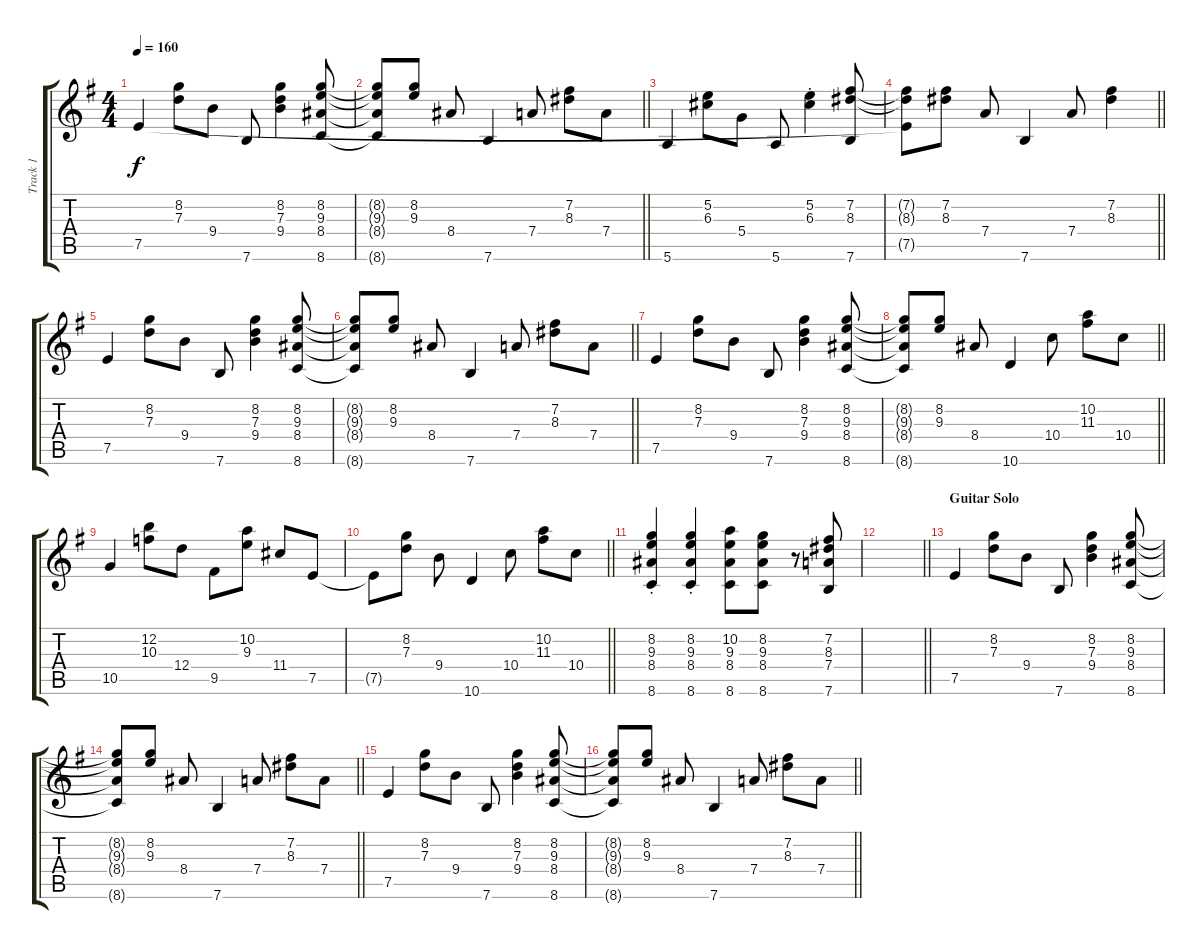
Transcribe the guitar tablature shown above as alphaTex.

\track ("Track 1" "Track 1") {instrument acousticguitarnylon}
\staff {score tabs}
\tuning (E4 B3 G3 D3 A2 E2) {hide}
\ts (4 4)
\tempo 160
\clef g2
\ks g
7.5.4{dy f} (8.2 7.3).8 9.4.8 7.6.8 (8.2 7.3 9.4).4 (8.2 9.3 8.4 8.6).8 |
\barLineRight lightlight
(8.2{t} 9.3{t} 8.4{t} 8.6{t}).8 (8.2 9.3).8 8.4.8 7.6.4 7.4.8 (7.2 8.3).8 7.4.8 |
5.6.4 (5.2 6.3).8 5.4.8 5.6.8 (5.2{st} 6.3{st}).4 (7.2 8.3 7.6).8 |
\barLineRight lightlight
(7.2{t} 8.3{t} 7.5{t}).8 (7.2 8.3).8 7.4.8 7.6.4 7.4.8 (7.2 8.3).4 |
7.5.4 (8.2 7.3).8 9.4.8 7.6.8 (8.2 7.3 9.4).4 (8.2 9.3 8.4 8.6).8 |
\barLineRight lightlight
(8.2{t} 9.3{t} 8.4{t} 8.6{t}).8 (8.2 9.3).8 8.4.8 7.6.4 7.4.8 (7.2 8.3).8 7.4.8 |
7.5.4 (8.2 7.3).8 9.4.8 7.6.8 (8.2 7.3 9.4).4 (8.2 9.3 8.4 8.6).8 |
\barLineRight lightlight
(8.2{t} 9.3{t} 8.4{t} 8.6{t}).8 (8.2 9.3).8 8.4.8 10.6.4 10.4.8 (10.2 11.3).8 10.4.8 |
10.5.4 (12.2 10.3).8 12.4.8 9.5.8 (10.2 9.3).8 11.4.8 7.5.8 |
\barLineRight lightlight
7.5{t}.8 (8.2 7.3).8 9.4.8 10.6.4 10.4.8 (10.2 11.3).8 10.4.8 |
(8.2{st} 9.3{st} 8.4{st} 8.6{st}).4 (8.2{st} 9.3{st} 8.4{st} 8.6{st}).4 (10.2 9.3 8.4 8.6).8 (8.2 9.3 8.4 8.6).8 r.8 (7.2 8.3 7.4 7.6).8 |
\barLineRight lightlight
|
\section ("" "Guitar Solo")
7.5.4 (8.2 7.3).8 9.4.8 7.6.8 (8.2 7.3 9.4).4 (8.2 9.3 8.4 8.6).8 |
\barLineRight lightlight
(8.2{t} 9.3{t} 8.4{t} 8.6{t}).8 (8.2 9.3).8 8.4.8 7.6.4 7.4.8 (7.2 8.3).8 7.4.8 |
7.5.4 (8.2 7.3).8 9.4.8 7.6.8 (8.2 7.3 9.4).4 (8.2 9.3 8.4 8.6).8 |
\barLineRight lightlight
(8.2{t} 9.3{t} 8.4{t} 8.6{t}).8 (8.2 9.3).8 8.4.8 7.6.4 7.4.8 (7.2 8.3).8 7.4.8
